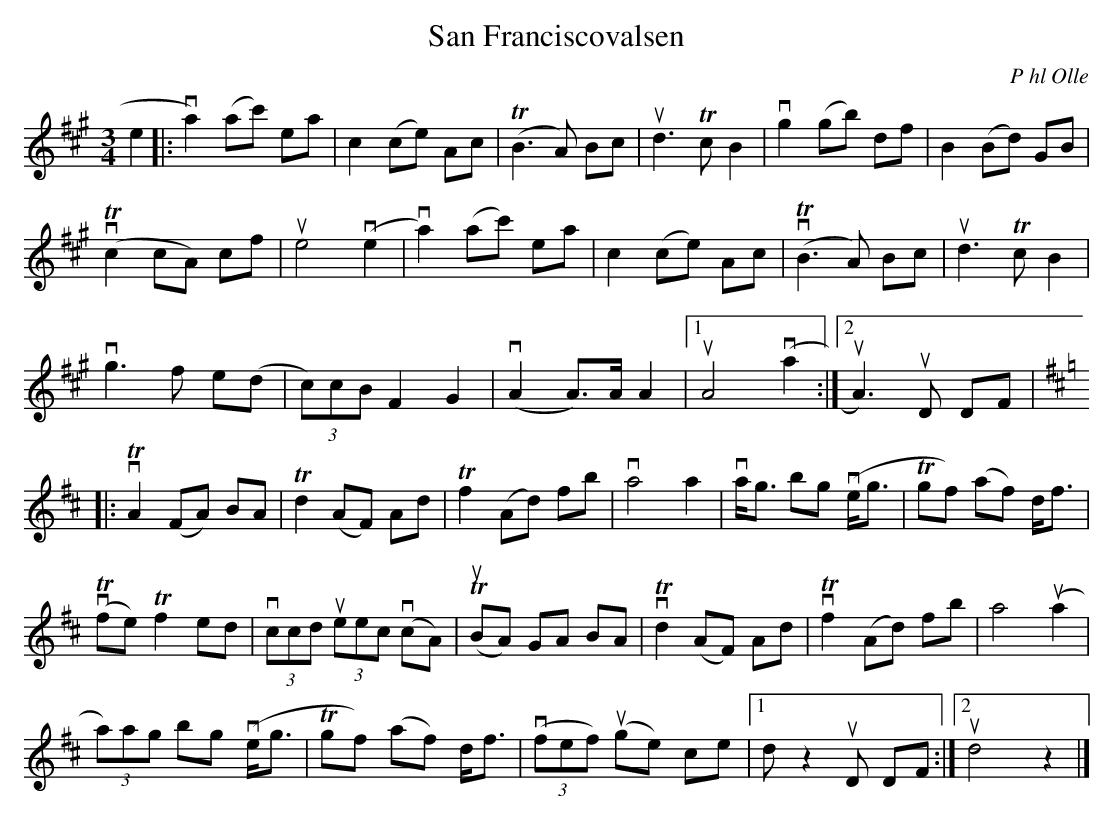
X:1
T: San Franciscovalsen
C: P hl Olle
M: 3/4
L: 1/8
K: A
e2 |: va2) (ac') ea | c2 (ce) Ac | T(B3 A) Bc | ud3 Tc B2 | vg2 (gb) df | B2 (Bd) GB |
vT(c2 cA) cf | ue4 v(e2 | va2) (ac') ea | c2 (ce) Ac | vT(B3 A) Bc | ud3 Tc B2 |
vg3 f e(d | (3c)cB F2 G2 | v(A2 A)>A A2 |1 uA4 v(a2 :|2 uA3) uD DF |
[K:D]|:vTA2 (FA) BA | Td2 (AF) Ad |  Tf2 (Ad) fb | va4 a2 | va<g bg v(e<g | Tgf) (af) d<f |
vT(fe) Tf2 ed | (3vccd (3ueec v(cA) | T(uBA) GA BA | vTd2 (AF) Ad |  vTf2 (Ad) fb | a4 u(a2 |
(3a)ag bg v(e<g | Tgf) (af) d<f | (3(vfef) u(ge) ce |1 d z2 uD DF :|2 ud4 z2 |]
